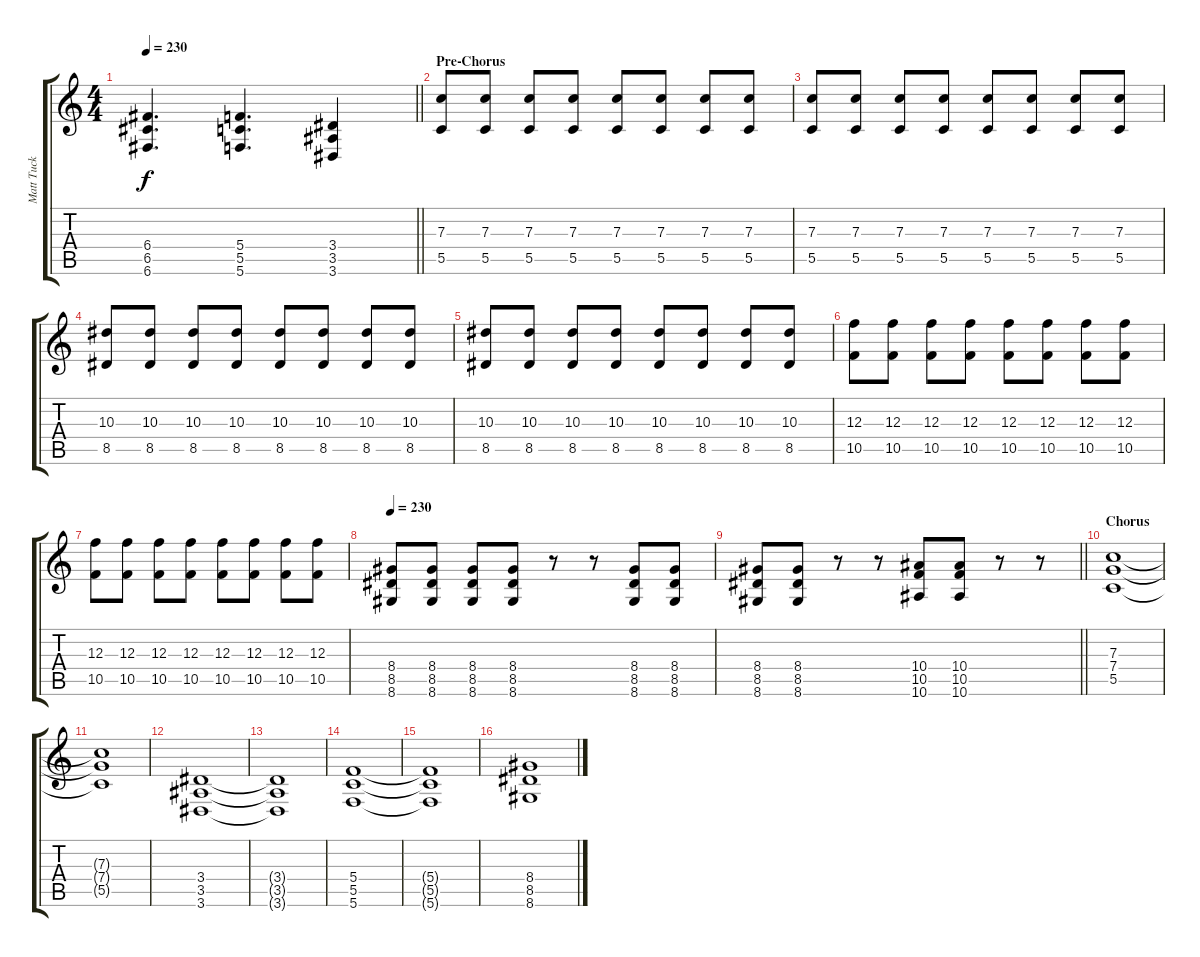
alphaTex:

\track ("Matt Tuck Guitar" "Matt Tuck ") {instrument distortionguitar}
\staff {score tabs}
\tuning (D4 A3 F3 C3 G2 C2) {hide}
\ts (4 4)
\tempo 230
\clef g2
\barLineRight lightlight
\ks c
(6.4 6.5 6.6).4{d dy f} (5.4 5.5 5.6).4{d} (3.4 3.5 3.6).4 |
\section ("" "Pre-Chorus")
(7.3 5.5).8 (7.3 5.5).8 (7.3 5.5).8 (7.3 5.5).8 (7.3 5.5).8 (7.3 5.5).8 (7.3 5.5).8 (7.3 5.5).8 |
(7.3 5.5).8 (7.3 5.5).8 (7.3 5.5).8 (7.3 5.5).8 (7.3 5.5).8 (7.3 5.5).8 (7.3 5.5).8 (7.3 5.5).8 |
(10.3 8.5).8 (10.3 8.5).8 (10.3 8.5).8 (10.3 8.5).8 (10.3 8.5).8 (10.3 8.5).8 (10.3 8.5).8 (10.3 8.5).8 |
(10.3 8.5).8 (10.3 8.5).8 (10.3 8.5).8 (10.3 8.5).8 (10.3 8.5).8 (10.3 8.5).8 (10.3 8.5).8 (10.3 8.5).8 |
(12.3 10.5).8 (12.3 10.5).8 (12.3 10.5).8 (12.3 10.5).8 (12.3 10.5).8 (12.3 10.5).8 (12.3 10.5).8 (12.3 10.5).8 |
(12.3 10.5).8 (12.3 10.5).8 (12.3 10.5).8 (12.3 10.5).8 (12.3 10.5).8 (12.3 10.5).8 (12.3 10.5).8 (12.3 10.5).8 |
\tempo 230
(8.4 8.5 8.6).8 (8.4 8.5 8.6).8 (8.4 8.5 8.6).8 (8.4 8.5 8.6).8 r.8 r.8 (8.4 8.5 8.6).8 (8.4 8.5 8.6).8 |
\barLineRight lightlight
(8.4 8.5 8.6).8 (8.4 8.5 8.6).8 r.8 r.8 (10.4 10.5 10.6).8 (10.4 10.5 10.6).8 r.8 r.8 |
\section ("" "Chorus")
(7.3 7.4 5.5).1 |
(7.3{t} 7.4{t} 5.5{t}).1 |
(3.4 3.5 3.6).1 |
(3.4{t} 3.5{t} 3.6{t}).1 |
(5.4 5.5 5.6).1 |
(5.4{t} 5.5{t} 5.6{t}).1 |
(8.4 8.5 8.6).1
